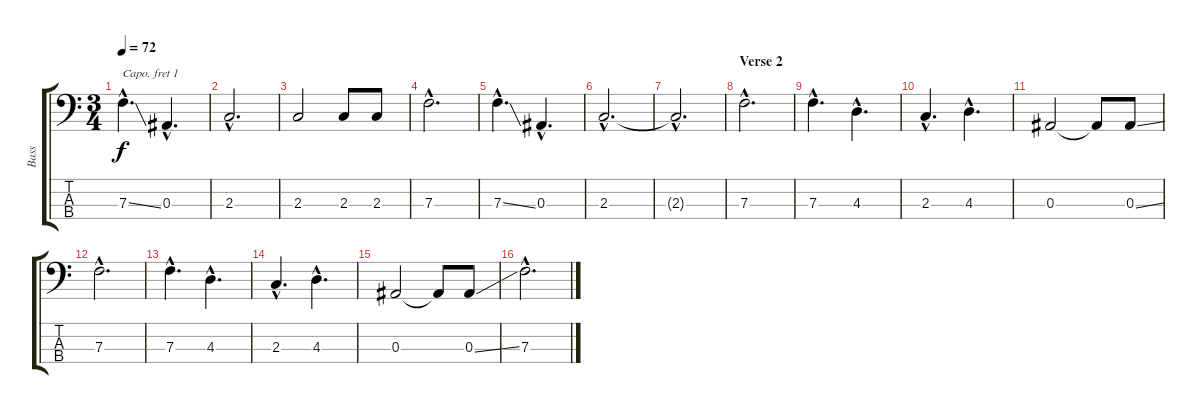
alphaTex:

\track ("Bass" "Bass") {instrument electricbassfinger}
\staff {score tabs}
\capo 1
\tuning (G2 D2 A1 E1) {hide}
\ts (3 4)
\tempo 72
\clef f4
\ks c
7.3{ss hac}.4{d dy f} 0.3{hac}.4{d} |
2.3{hac}.2{d} |
2.3.2 2.3.8 2.3.8 |
7.3{hac}.2{d} |
7.3{ss hac}.4{d} 0.3{hac}.4{d} |
2.3{hac}.2{d} |
2.3{hac t}.2{d} |
\section ("" "Verse 2")
7.3{hac}.2{d} |
7.3{hac}.4{d} 4.3{hac}.4{d} |
2.3{hac}.4{d} 4.3{hac}.4{d} |
0.3.2 0.3{t}.8 0.3{ss}.8 |
7.3{hac}.2{d} |
7.3{hac}.4{d} 4.3{hac}.4{d} |
2.3{hac}.4{d} 4.3{hac}.4{d} |
0.3.2 0.3{t}.8 0.3{ss}.8 |
7.3{hac}.2{d}
